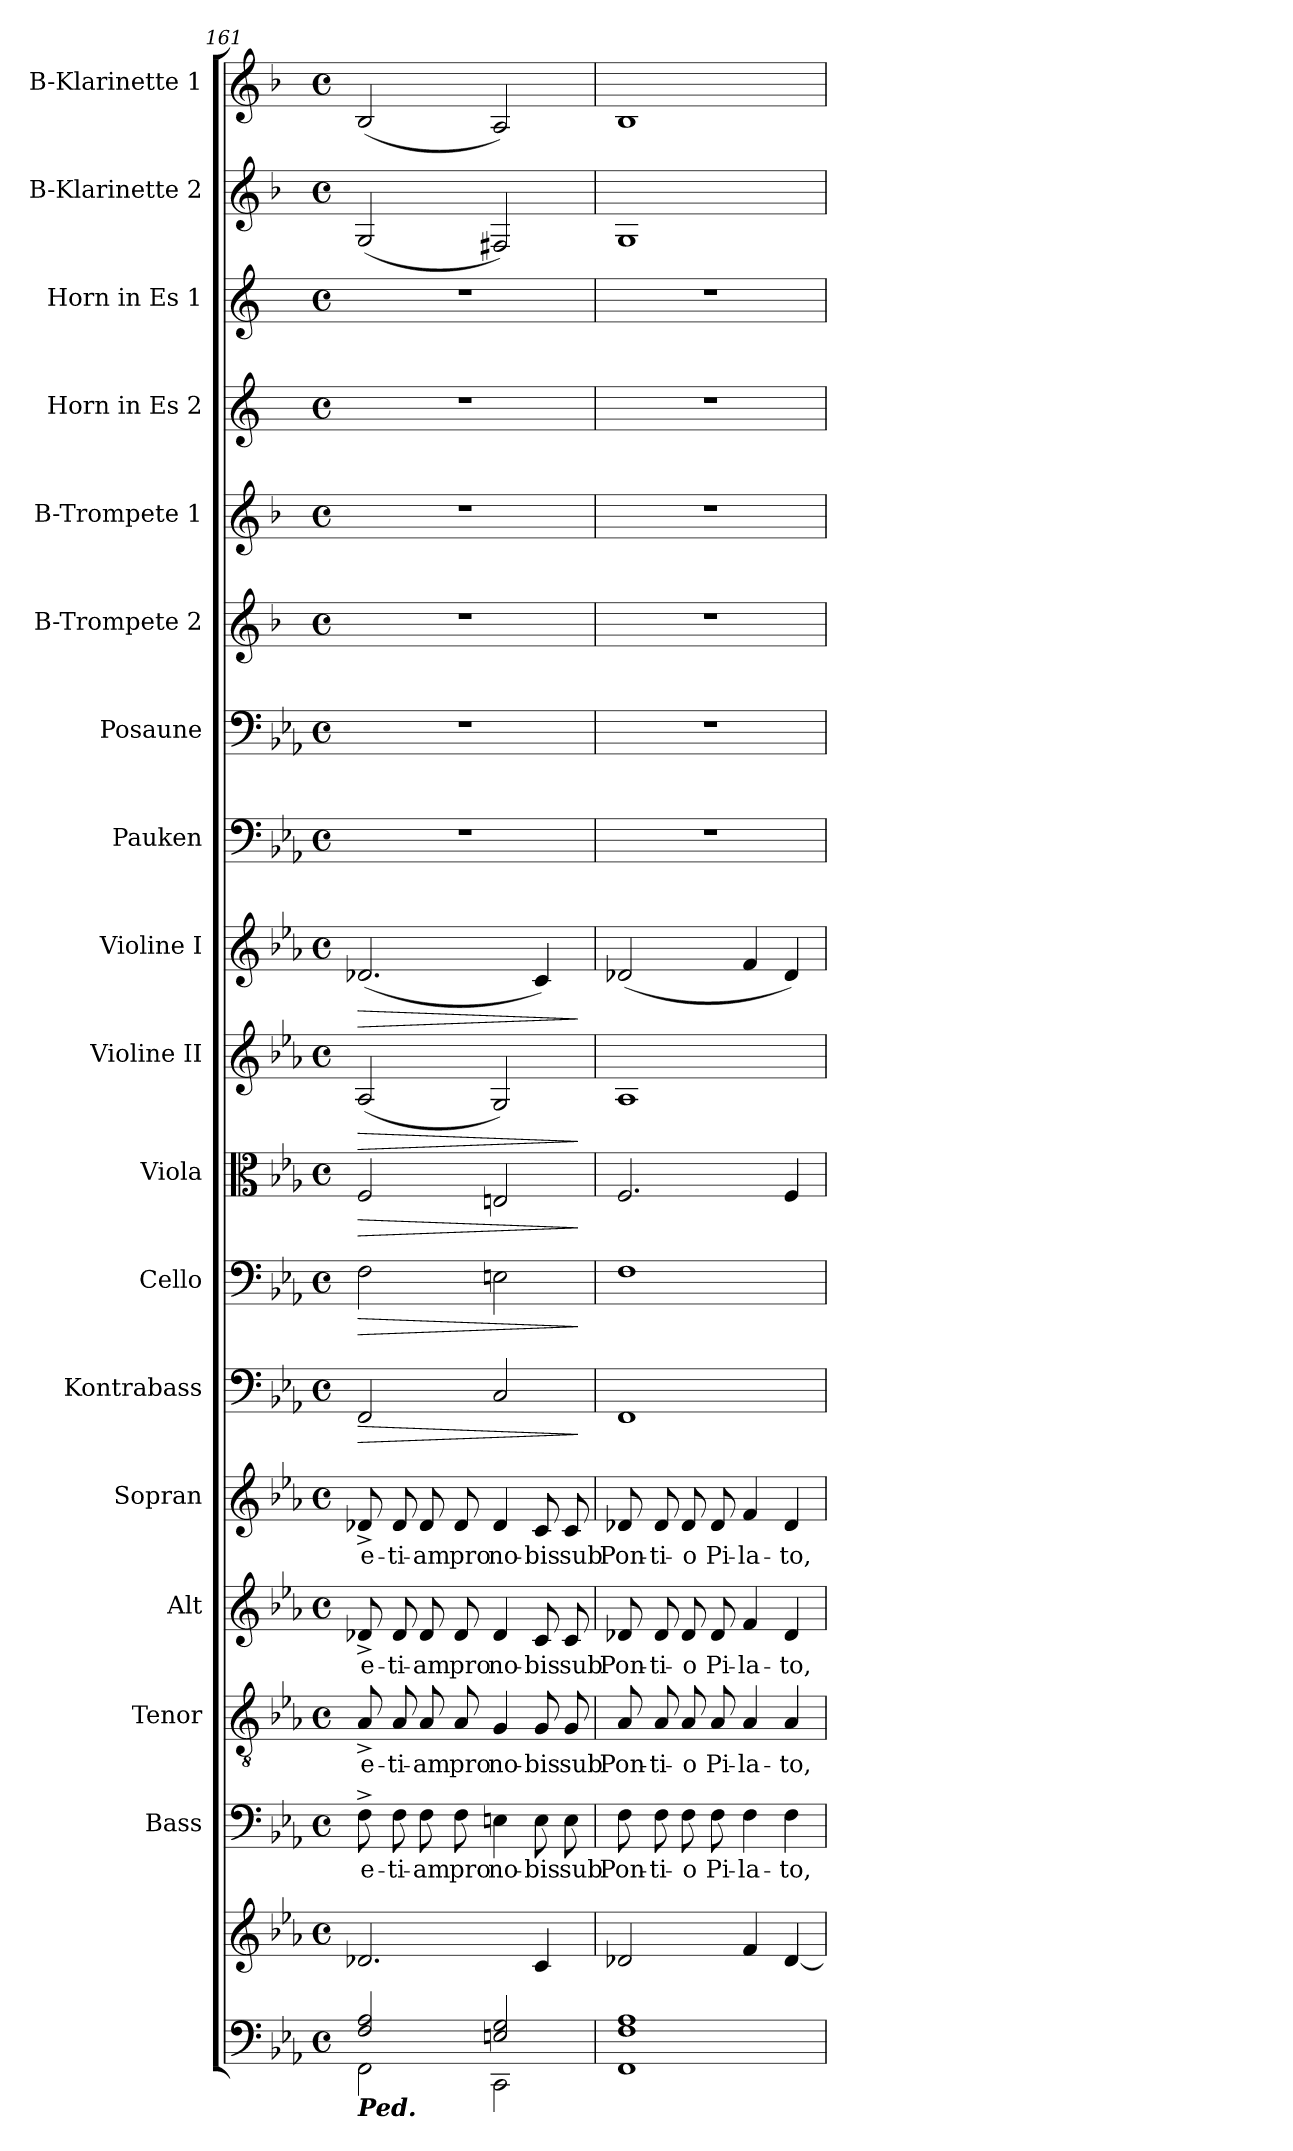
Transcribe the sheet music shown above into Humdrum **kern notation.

**kern	**kern	**kern	**text	**kern	**text	**kern	**text	**kern	**text	**kern	**dynam	**kern	**dynam	**kern	**dynam	**kern	**dynam	**kern	**dynam	**kern	**kern	**kern	**kern	**kern	**kern	**kern	**kern
*part18	*part18	*part17	*part17	*part16	*part16	*part15	*part15	*part14	*part14	*part13	*part13	*part12	*part12	*part11	*part11	*part10	*part10	*part9	*part9	*part8	*part7	*part6	*part5	*part4	*part3	*part2	*part1
*staff19	*staff18	*staff17	*staff17	*staff16	*staff16	*staff15	*staff15	*staff14	*staff14	*staff13	*staff13	*staff12	*staff12	*staff11	*staff11	*staff10	*staff10	*staff9	*staff9	*staff8	*staff7	*staff6	*staff5	*staff4	*staff3	*staff2	*staff1
*	*	*I"Bass	*	*I"Tenor	*	*I"Alt	*	*I"Sopran	*	*I"Kontrabass	*	*I"Cello	*	*I"Viola	*	*I"Violine II	*	*I"Violine I	*	*I"Pauken	*I"Posaune	*I"B-Trompete 2	*I"B-Trompete 1	*I"Horn in Es 2	*I"Horn in Es 1	*I"B-Klarinette 2	*I"B-Klarinette 1
*	*	*I'B.	*	*I'T.	*	*I'A.	*	*I'S.	*	*I'Kb.	*	*	*	*I'Vla.	*	*I'Vl. II	*	*I'Vl. I	*	*I'Pk.	*I'Pos.	*I'B Trp. 2	*I'B Trp. 1	*	*	*I'B Kl. 2	*I'B Kl. 1
*clefF4	*clefG2	*clefF4	*	*clefGv2	*	*clefG2	*	*clefG2	*	*clefF4	*	*clefF4	*	*clefC3	*	*clefG2	*	*clefG2	*	*clefF4	*clefF4	*clefG2	*clefG2	*clefG2	*clefG2	*clefG2	*clefG2
*	*	*	*	*	*	*	*	*	*	*ITrd7c12	*	*	*	*	*	*	*	*	*	*	*	*ITrd1c2	*ITrd1c2	*ITrd5c9	*ITrd5c9	*ITrd1c2	*ITrd1c2
*k[b-e-a-]	*k[b-e-a-]	*k[b-e-a-]	*	*k[b-e-a-]	*	*k[b-e-a-]	*	*k[b-e-a-]	*	*k[b-e-a-]	*	*k[b-e-a-]	*	*k[b-e-a-]	*	*k[b-e-a-]	*	*k[b-e-a-]	*	*k[b-e-a-]	*k[b-e-a-]	*k[b-e-a-]	*k[b-e-a-]	*k[b-e-a-]	*k[b-e-a-]	*k[b-e-a-]	*k[b-e-a-]
*E-:	*E-:	*E-:	*	*E-:	*	*E-:	*	*E-:	*	*E-:	*	*E-:	*	*E-:	*	*E-:	*	*E-:	*	*E-:	*E-:	*E-:	*E-:	*E-:	*E-:	*E-:	*E-:
*M4/4	*M4/4	*M4/4	*	*M4/4	*	*M4/4	*	*M4/4	*	*M4/4	*	*M4/4	*	*M4/4	*	*M4/4	*	*M4/4	*	*M4/4	*M4/4	*M4/4	*M4/4	*M4/4	*M4/4	*M4/4	*M4/4
*met(c)	*met(c)	*met(c)	*	*met(c)	*	*met(c)	*	*met(c)	*	*met(c)	*	*met(c)	*	*met(c)	*	*met(c)	*	*met(c)	*	*met(c)	*met(c)	*met(c)	*met(c)	*met(c)	*met(c)	*met(c)	*met(c)
=161	=161	=161	=161	=161	=161	=161	=161	=161	=161	=161	=161	=161	=161	=161	=161	=161	=161	=161	=161	=161	=161	=161	=161	=161	=161	=161	=161
*^	*	*	*	*	*	*	*	*	*	*	*	*	*	*	*	*	*	*	*	*	*	*	*	*	*	*	*
!LO:TX:b:Bi:t=Ped.	!	!	!	!	!	!	!	!	!	!	!	!	!	!	!	!	!	!	!	!	!	!	!	!	!	!	!	!
!	!	!	!	!LO:LY:b	!	!LO:LY:b	!	!LO:LY:b	!	!LO:LY:b	!	!LO:HP:b	!	!LO:HP:b	!	!LO:HP:b	!	!LO:HP:b	!	!LO:HP:b	!	!	!	!	!	!	!	!
2F/ 2A-/	2FF\	2.d-X/	8F^>\	e-	8A-^>/	e-	8d-X^>/	e-	8d-X^>/	e-	2FFF/	>	2F\	>	2F/	>	(<2A-/	>	(<2.d-X/	>	1r	1r	1r	1r	1r	1r	(<2F/	(<2A-/
!	!	!	!	!LO:LY:b	!	!LO:LY:b	!	!LO:LY:b	!	!LO:LY:b	!	!	!	!	!	!	!	!	!	!	!	!	!	!	!	!	!	!
.	.	.	8F\	-ti-	8A-/	-ti-	8d-/	-ti-	8d-/	-ti-	.	.	.	.	.	.	.	.	.	.	.	.	.	.	.	.	.	.
!	!	!	!	!LO:LY:b	!	!LO:LY:b	!	!LO:LY:b	!	!LO:LY:b	!	!	!	!	!	!	!	!	!	!	!	!	!	!	!	!	!	!
.	.	.	8F\	-am	8A-/	-am	8d-/	-am	8d-/	-am	.	.	.	.	.	.	.	.	.	.	.	.	.	.	.	.	.	.
!	!	!	!	!LO:LY:b	!	!LO:LY:b	!	!LO:LY:b	!	!LO:LY:b	!	!	!	!	!	!	!	!	!	!	!	!	!	!	!	!	!	!
.	.	.	8F\	pro	8A-/	pro	8d-/	pro	8d-/	pro	.	.	.	.	.	.	.	.	.	.	.	.	.	.	.	.	.	.
!	!	!	!	!LO:LY:b	!	!LO:LY:b	!	!LO:LY:b	!	!LO:LY:b	!	!	!	!	!	!	!	!	!	!	!	!	!	!	!	!	!	!
2En/ 2G/	2CC\	.	4En\	no-	4G/	no-	4d-/	no-	4d-/	no-	2CC/	.	2En\	.	2En/	.	2G/)	.	.	.	.	.	.	.	.	.	2En/)	2G/)
!	!	!	!	!LO:LY:b	!	!LO:LY:b	!	!LO:LY:b	!	!LO:LY:b	!	!	!	!	!	!	!	!	!	!	!	!	!	!	!	!	!	!
.	.	4c/	8E\	-bis	8G/	-bis	8c/	-bis	8c/	-bis	.	.	.	.	.	.	.	.	4c/)	.	.	.	.	.	.	.	.	.
!	!	!	!	!LO:LY:b	!	!LO:LY:b	!	!LO:LY:b	!	!LO:LY:b	!	!	!	!	!	!	!	!	!	!	!	!	!	!	!	!	!	!
.	.	.	8E\	sub	8G/	sub	8c/	sub	8c/	sub	.	.	.	.	.	.	.	.	.	.	.	.	.	.	.	.	.	.
*v	*v	*	*	*	*	*	*	*	*	*	*	*	*	*	*	*	*	*	*	*	*	*	*	*	*	*	*	*
.	.	.	.	.	.	.	.	.	.	.	]	.	]	.	]	.	]	.	]	.	.	.	.	.	.	.	.
=162	=162	=162	=162	=162	=162	=162	=162	=162	=162	=162	=162	=162	=162	=162	=162	=162	=162	=162	=162	=162	=162	=162	=162	=162	=162	=162	=162
*^	*	*	*	*	*	*	*	*	*	*	*	*	*	*	*	*	*	*	*	*	*	*	*	*	*	*	*
!	!	!	!	!LO:LY:b	!	!LO:LY:b	!	!LO:LY:b	!	!LO:LY:b	!	!	!	!	!	!	!	!	!	!	!	!	!	!	!	!	!	!
1F 1A-	1FF	2d-X/	8F\	Pon-	8A-/	Pon-	8d-X/	Pon-	8d-X/	Pon-	1FFF	.	1F	.	2.F/	.	1A-	.	(<2d-X/	.	1r	1r	1r	1r	1r	1r	1F	1A-
!	!	!	!	!LO:LY:b	!	!LO:LY:b	!	!LO:LY:b	!	!LO:LY:b	!	!	!	!	!	!	!	!	!	!	!	!	!	!	!	!	!	!
.	.	.	8F\	-ti-	8A-/	-ti-	8d-/	-ti-	8d-/	-ti-	.	.	.	.	.	.	.	.	.	.	.	.	.	.	.	.	.	.
!	!	!	!	!LO:LY:b	!	!LO:LY:b	!	!LO:LY:b	!	!LO:LY:b	!	!	!	!	!	!	!	!	!	!	!	!	!	!	!	!	!	!
.	.	.	8F\	-o	8A-/	-o	8d-/	-o	8d-/	-o	.	.	.	.	.	.	.	.	.	.	.	.	.	.	.	.	.	.
!	!	!	!	!LO:LY:b	!	!LO:LY:b	!	!LO:LY:b	!	!LO:LY:b	!	!	!	!	!	!	!	!	!	!	!	!	!	!	!	!	!	!
.	.	.	8F\	Pi-	8A-/	Pi-	8d-/	Pi-	8d-/	Pi-	.	.	.	.	.	.	.	.	.	.	.	.	.	.	.	.	.	.
!	!	!	!	!LO:LY:b	!	!LO:LY:b	!	!LO:LY:b	!	!LO:LY:b	!	!	!	!	!	!	!	!	!	!	!	!	!	!	!	!	!	!
.	.	4f/	4F\	-la-	4A-/	-la-	4f/	-la-	4f/	-la-	.	.	.	.	.	.	.	.	4f/	.	.	.	.	.	.	.	.	.
!	!	!	!	!LO:LY:b	!	!LO:LY:b	!	!LO:LY:b	!	!LO:LY:b	!	!	!	!	!	!	!	!	!	!	!	!	!	!	!	!	!	!
.	.	[4d-/	4F\	-to,	4A-/	-to,	4d-/	-to,	4d-/	-to,	.	.	.	.	4F/	.	.	.	4d-/)	.	.	.	.	.	.	.	.	.
*v	*v	*	*	*	*	*	*	*	*	*	*	*	*	*	*	*	*	*	*	*	*	*	*	*	*	*	*	*
=	=	=	=	=	=	=	=	=	=	=	=	=	=	=	=	=	=	=	=	=	=	=	=	=	=	=	=
*-	*-	*-	*-	*-	*-	*-	*-	*-	*-	*-	*-	*-	*-	*-	*-	*-	*-	*-	*-	*-	*-	*-	*-	*-	*-	*-	*-
